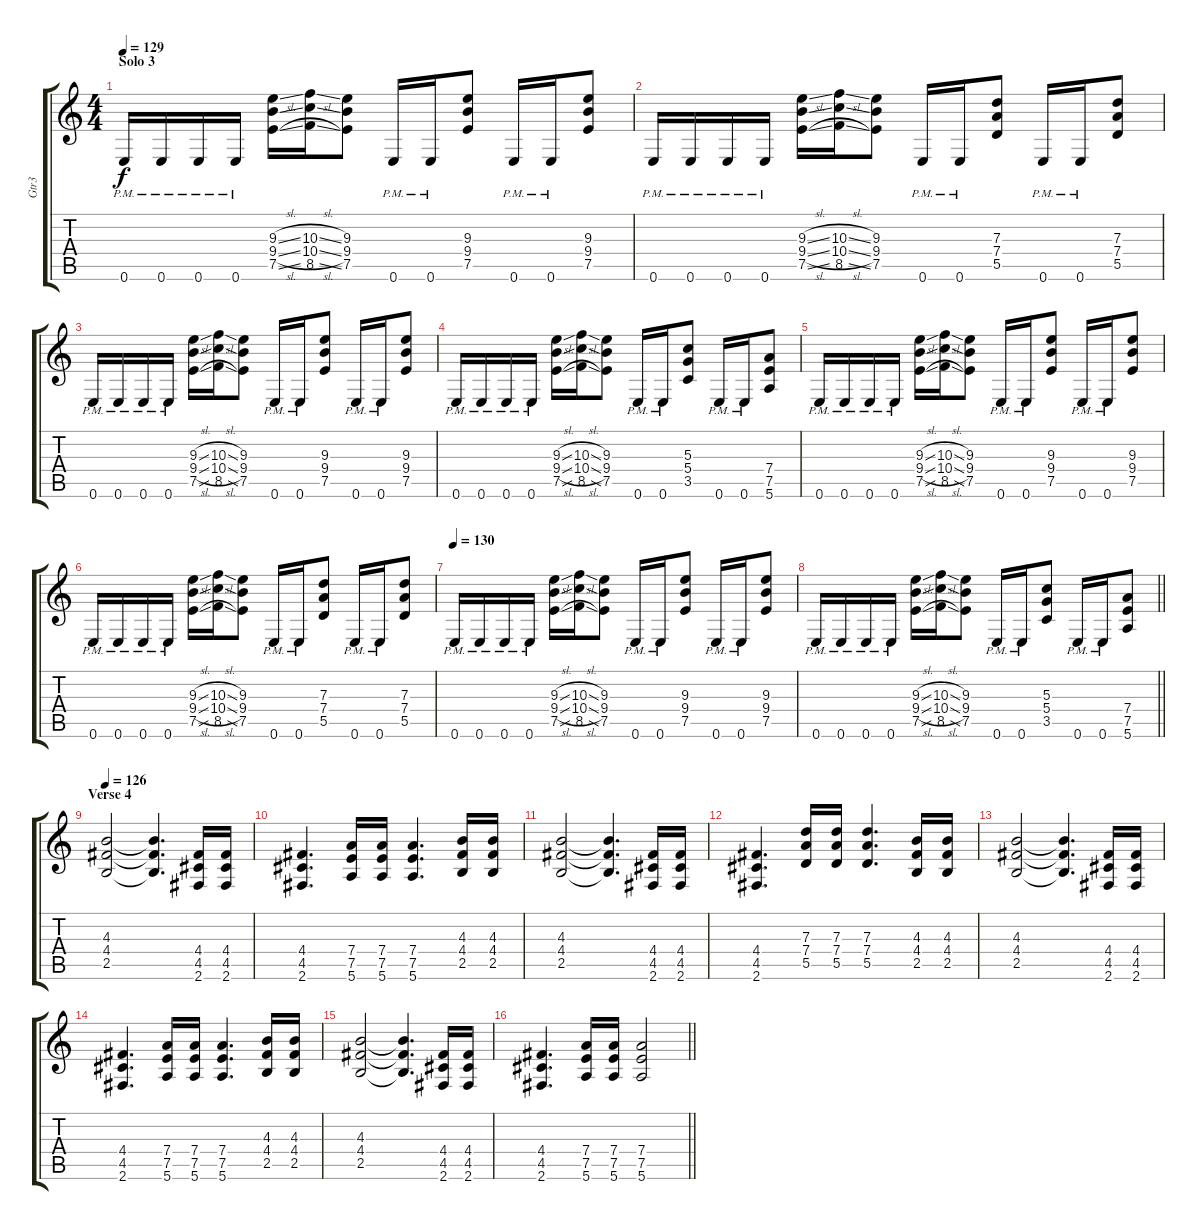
\track ("Gtr3" "Gtr3") {instrument distortionguitar}
\staff {score tabs}
\tuning (E4 B3 G3 D3 A2 E2) {hide}
\ts (4 4)
\section ("" "Solo 3")
\tempo 129
\clef g2
\ks c
0.6{pm}.16{dy f} 0.6{pm}.16 0.6{pm}.16 0.6{pm}.16 (9.3{sl} 9.4{sl} 7.5{sl}).16 (10.3{sl} 10.4{sl} 8.5{sl}).16 (9.3 9.4 7.5).8 0.6{pm}.16 0.6{pm}.16 (9.3 9.4 7.5).8 0.6{pm}.16 0.6{pm}.16 (9.3 9.4 7.5).8 |
0.6{pm}.16 0.6{pm}.16 0.6{pm}.16 0.6{pm}.16 (9.3{sl} 9.4{sl} 7.5{sl}).16 (10.3{sl} 10.4{sl} 8.5{sl}).16 (9.3 9.4 7.5).8 0.6{pm}.16 0.6{pm}.16 (7.3 7.4 5.5).8 0.6{pm}.16 0.6{pm}.16 (7.3 7.4 5.5).8 |
0.6{pm}.16 0.6{pm}.16 0.6{pm}.16 0.6{pm}.16 (9.3{sl} 9.4{sl} 7.5{sl}).16 (10.3{sl} 10.4{sl} 8.5{sl}).16 (9.3 9.4 7.5).8 0.6{pm}.16 0.6{pm}.16 (9.3 9.4 7.5).8 0.6{pm}.16 0.6{pm}.16 (9.3 9.4 7.5).8 |
0.6{pm}.16 0.6{pm}.16 0.6{pm}.16 0.6{pm}.16 (9.3{sl} 9.4{sl} 7.5{sl}).16 (10.3{sl} 10.4{sl} 8.5{sl}).16 (9.3 9.4 7.5).8 0.6{pm}.16 0.6{pm}.16 (5.3 5.4 3.5).8 0.6{pm}.16 0.6{pm}.16 (7.4 7.5 5.6).8 |
0.6{pm}.16 0.6{pm}.16 0.6{pm}.16 0.6{pm}.16 (9.3{sl} 9.4{sl} 7.5{sl}).16 (10.3{sl} 10.4{sl} 8.5{sl}).16 (9.3 9.4 7.5).8 0.6{pm}.16 0.6{pm}.16 (9.3 9.4 7.5).8 0.6{pm}.16 0.6{pm}.16 (9.3 9.4 7.5).8 |
0.6{pm}.16 0.6{pm}.16 0.6{pm}.16 0.6{pm}.16 (9.3{sl} 9.4{sl} 7.5{sl}).16 (10.3{sl} 10.4{sl} 8.5{sl}).16 (9.3 9.4 7.5).8 0.6{pm}.16 0.6{pm}.16 (7.3 7.4 5.5).8 0.6{pm}.16 0.6{pm}.16 (7.3 7.4 5.5).8 |
\tempo 130
0.6{pm}.16 0.6{pm}.16 0.6{pm}.16 0.6{pm}.16 (9.3{sl} 9.4{sl} 7.5{sl}).16 (10.3{sl} 10.4{sl} 8.5{sl}).16 (9.3 9.4 7.5).8 0.6{pm}.16 0.6{pm}.16 (9.3 9.4 7.5).8 0.6{pm}.16 0.6{pm}.16 (9.3 9.4 7.5).8 |
\barLineRight lightlight
0.6{pm}.16 0.6{pm}.16 0.6{pm}.16 0.6{pm}.16 (9.3{sl} 9.4{sl} 7.5{sl}).16 (10.3{sl} 10.4{sl} 8.5{sl}).16 (9.3 9.4 7.5).8 0.6{pm}.16 0.6{pm}.16 (5.3 5.4 3.5).8 0.6{pm}.16 0.6{pm}.16 (7.4 7.5 5.6).8 |
\section ("" "Verse 4")
\tempo 126
(4.3 4.4 2.5).2 (4.3{t} 4.4{t} 2.5{t}).4{d} (4.4 4.5 2.6).16 (4.4 4.5 2.6).16 |
(4.4 4.5 2.6).4{d} (7.4 7.5 5.6).16 (7.4 7.5 5.6).16 (7.4 7.5 5.6).4{d} (4.3 4.4 2.5).16 (4.3 4.4 2.5).16 |
(4.3 4.4 2.5).2 (4.3{t} 4.4{t} 2.5{t}).4{d} (4.4 4.5 2.6).16 (4.4 4.5 2.6).16 |
(4.4 4.5 2.6).4{d} (7.3 7.4 5.5).16 (7.3 7.4 5.5).16 (7.3 7.4 5.5).4{d} (4.3 4.4 2.5).16 (4.3 4.4 2.5).16 |
(4.3 4.4 2.5).2 (4.3{t} 4.4{t} 2.5{t}).4{d} (4.4 4.5 2.6).16 (4.4 4.5 2.6).16 |
(4.4 4.5 2.6).4{d} (7.4 7.5 5.6).16 (7.4 7.5 5.6).16 (7.4 7.5 5.6).4{d} (4.3 4.4 2.5).16 (4.3 4.4 2.5).16 |
(4.3 4.4 2.5).2 (4.3{t} 4.4{t} 2.5{t}).4{d} (4.4 4.5 2.6).16 (4.4 4.5 2.6).16 |
\barLineRight lightlight
(4.4 4.5 2.6).4{d} (7.4 7.5 5.6).16 (7.4 7.5 5.6).16 (7.4 7.5 5.6).2
